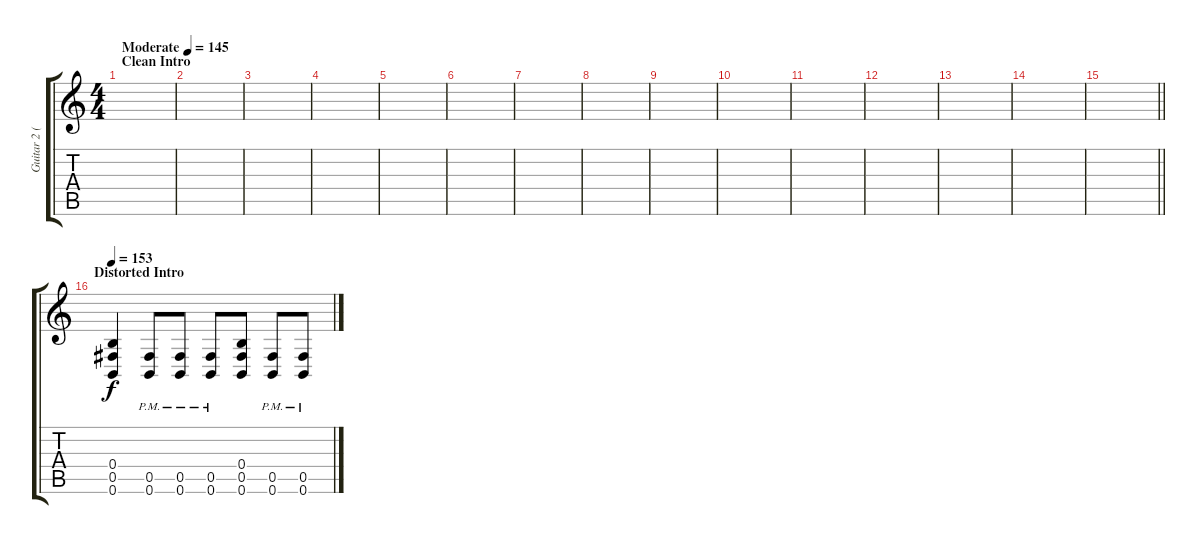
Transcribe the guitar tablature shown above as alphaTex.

\track ("Guitar 2 (Distortion)" "Guitar 2 (") {instrument distortionguitar}
\staff {score tabs}
\tuning (Db4 Ab3 E3 B2 Gb2 B1) {hide}
\ts (4 4)
\section ("" "Clean Intro")
\tempo (145 "Moderate")
\clef g2
\ks c
|
|
|
|
|
|
|
|
|
|
|
|
|
|
\barLineRight lightlight
|
\section ("" "Distorted Intro")
\tempo 153
(0.4 0.5 0.6).4 (0.5{pm} 0.6{pm}).8 (0.5{pm} 0.6{pm}).8 (0.5{pm} 0.6{pm}).8 (0.4 0.5 0.6).8 (0.5{pm} 0.6{pm}).8 (0.5{pm} 0.6{pm}).8
